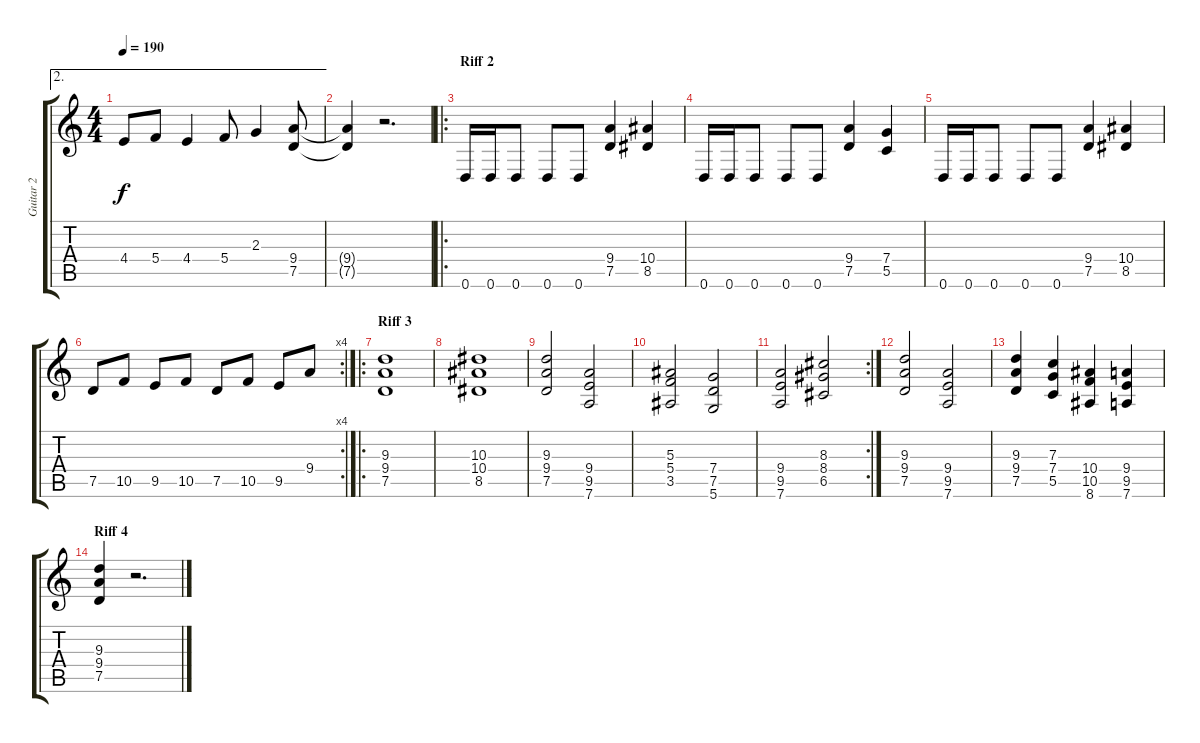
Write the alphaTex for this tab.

\track ("Guitar 2" "Guitar 2") {instrument overdrivenguitar}
\staff {score tabs}
\tuning (D4 A3 F3 C3 G2 D2) {hide}
\ae 2
\ts (4 4)
\tempo 190
\clef g2
\ks c
4.4.8{dy f} 5.4.8 4.4.4 5.4.8 2.3.4 (9.4 7.5).8 |
(9.4{t} 7.5{t}).4 r.2{d} |
\ro
\section ("" "Riff 2")
0.6.16 0.6.16 0.6.8 0.6.8 0.6.8 (9.4 7.5).4 (10.4 8.5).4 |
0.6.16 0.6.16 0.6.8 0.6.8 0.6.8 (9.4 7.5).4 (7.4 5.5).4 |
0.6.16 0.6.16 0.6.8 0.6.8 0.6.8 (9.4 7.5).4 (10.4 8.5).4 |
\rc 4
7.5.8 10.5.8 9.5.8 10.5.8 7.5.8 10.5.8 9.5.8 9.4.8 |
\ro
\section ("" "Riff 3")
(9.3 9.4 7.5).1 |
(10.3 10.4 8.5).1 |
(9.3 9.4 7.5).2 (9.4 9.5 7.6).2 |
(5.3 5.4 3.5).2 (7.4 7.5 5.6).2 |
\rc 2
(9.4 9.5 7.6).2 (8.3 8.4 6.5).2 |
(9.3 9.4 7.5).2 (9.4 9.5 7.6).2 |
(9.3 9.4 7.5).4 (7.3 7.4 5.5).4 (10.4 10.5 8.6).4 (9.4 9.5 7.6).4 |
\section ("" "Riff 4")
(9.3 9.4 7.5).4 r.2{d}
